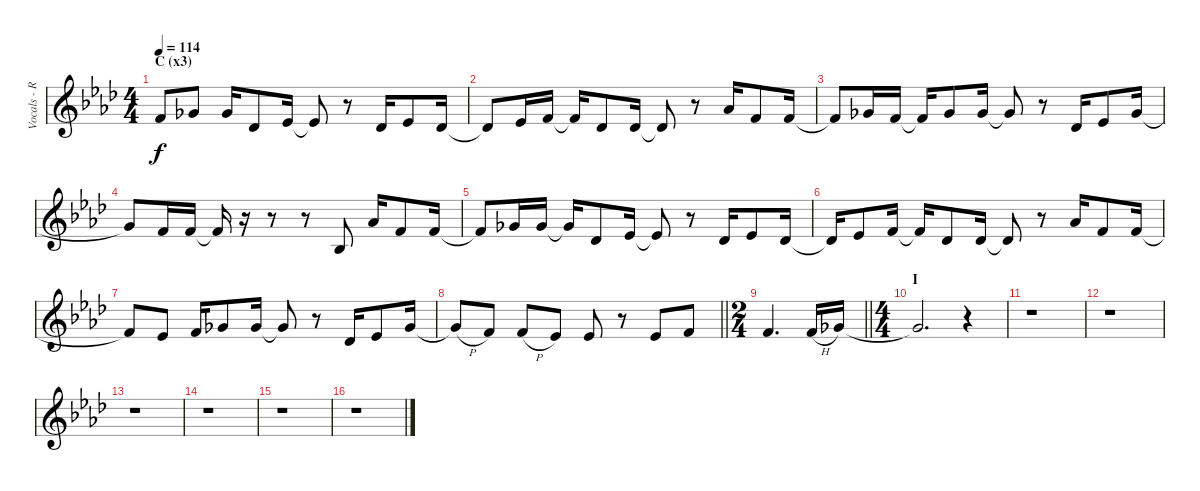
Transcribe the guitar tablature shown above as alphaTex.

\track ("Vocals - Ruki" "Vocals - R") {instrument lead6voice}
\staff {score}
\tuning (D4 A3 F3 C3 G2 D2) {hide}
\ts (4 4)
\section ("" "C (x3)")
\tempo 114
\clef g2
\ks ab
3.1{t}.8{dy f} 4.1.8 4.1.16 4.2.8 1.1.16 1.1{t}.8 r.8 4.2.16 1.1.8 4.2.16 |
4.2{t}.8 1.1.16 3.1.16 3.1{t}.16 4.2.8 4.2.16 4.2{t}.8 r.8 6.1.16 3.1.8 3.1.16 |
3.1{t}.8 4.1.16 3.1.16 3.1{t}.16 4.1.8 4.1.16 4.1{t}.8 r.8 4.2.16 1.1.8 4.1.16 |
4.1{t}.8 3.1.16 3.1.16 3.1{t}.16 r.16 r.8 r.8 1.2.8 6.1.16 3.1.8 3.1.16 |
3.1{t}.8 4.1.16 4.1.16 4.1{t}.16 4.2.8 1.1.16 1.1{t}.8 r.8 4.2.16 1.1.8 4.2.16 |
4.2{t}.16 1.1.8 3.1.16 3.1{t}.16 4.2.8 4.2.16 4.2{t}.8 r.8 6.1.16 3.1.8 3.1.16 |
3.1{t}.8 1.1.8 3.1.16 4.1.8 4.1.16 4.1{t}.8 r.8 4.2.16 1.1.8 4.1.16 |
\barLineRight lightlight
4.1{h t}.8 3.1.8 3.1{h}.8 1.1.8 1.1.8 r.8 1.1.8 3.1.8 |
\ts (2 4)
\barLineRight lightlight
3.1.4{d} 3.1{h}.16 4.1.16 |
\ts (4 4)
\section ("" "I")
4.1{t}.2{d} r.4 |
r.1 |
r.1 |
r.1 |
r.1 |
r.1 |
r.1
